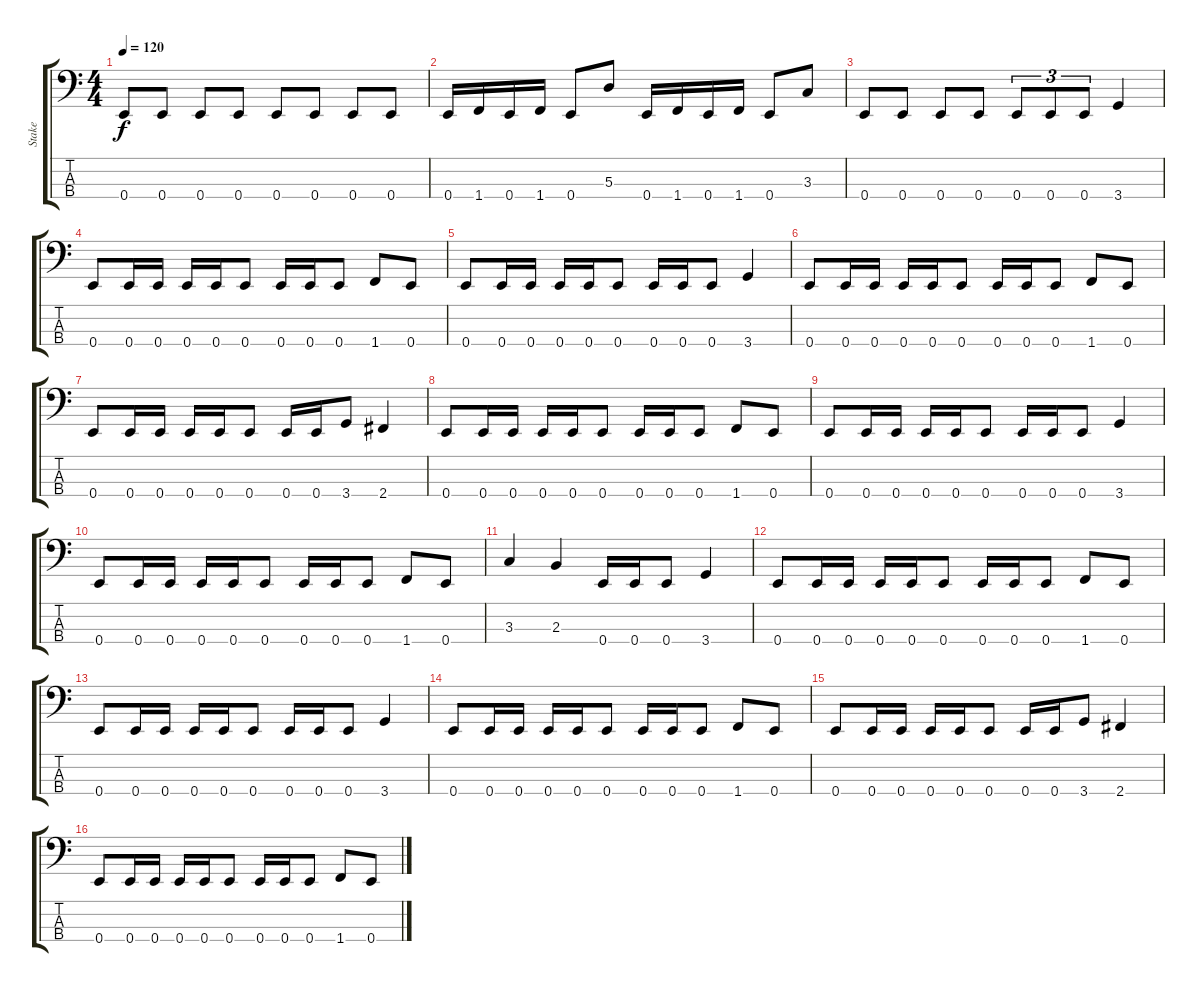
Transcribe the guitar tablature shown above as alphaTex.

\track ("Stake" "Stake") {instrument electricbasspick}
\staff {score tabs}
\tuning (G2 D2 A1 E1) {hide}
\ts (4 4)
\tempo 120
\clef f4
\ks c
0.4.8{dy f} 0.4.8 0.4.8 0.4.8 0.4.8 0.4.8 0.4.8 0.4.8 |
0.4.16 1.4.16 0.4.16 1.4.16 0.4.8 5.3.8 0.4.16 1.4.16 0.4.16 1.4.16 0.4.8 3.3.8 |
0.4.8 0.4.8 0.4.8 0.4.8 0.4.8{tu (3 2)} 0.4.8{tu (3 2)} 0.4.8{tu (3 2)} 3.4.4 |
0.4.8 0.4.16 0.4.16 0.4.16 0.4.16 0.4.8 0.4.16 0.4.16 0.4.8 1.4.8 0.4.8 |
0.4.8 0.4.16 0.4.16 0.4.16 0.4.16 0.4.8 0.4.16 0.4.16 0.4.8 3.4.4 |
0.4.8 0.4.16 0.4.16 0.4.16 0.4.16 0.4.8 0.4.16 0.4.16 0.4.8 1.4.8 0.4.8 |
0.4.8 0.4.16 0.4.16 0.4.16 0.4.16 0.4.8 0.4.16 0.4.16 3.4.8 2.4.4 |
0.4.8 0.4.16 0.4.16 0.4.16 0.4.16 0.4.8 0.4.16 0.4.16 0.4.8 1.4.8 0.4.8 |
0.4.8 0.4.16 0.4.16 0.4.16 0.4.16 0.4.8 0.4.16 0.4.16 0.4.8 3.4.4 |
0.4.8 0.4.16 0.4.16 0.4.16 0.4.16 0.4.8 0.4.16 0.4.16 0.4.8 1.4.8 0.4.8 |
3.3.4 2.3.4 0.4.16 0.4.16 0.4.8 3.4.4 |
0.4.8 0.4.16 0.4.16 0.4.16 0.4.16 0.4.8 0.4.16 0.4.16 0.4.8 1.4.8 0.4.8 |
0.4.8 0.4.16 0.4.16 0.4.16 0.4.16 0.4.8 0.4.16 0.4.16 0.4.8 3.4.4 |
0.4.8 0.4.16 0.4.16 0.4.16 0.4.16 0.4.8 0.4.16 0.4.16 0.4.8 1.4.8 0.4.8 |
0.4.8 0.4.16 0.4.16 0.4.16 0.4.16 0.4.8 0.4.16 0.4.16 3.4.8 2.4.4 |
0.4.8 0.4.16 0.4.16 0.4.16 0.4.16 0.4.8 0.4.16 0.4.16 0.4.8 1.4.8 0.4.8
